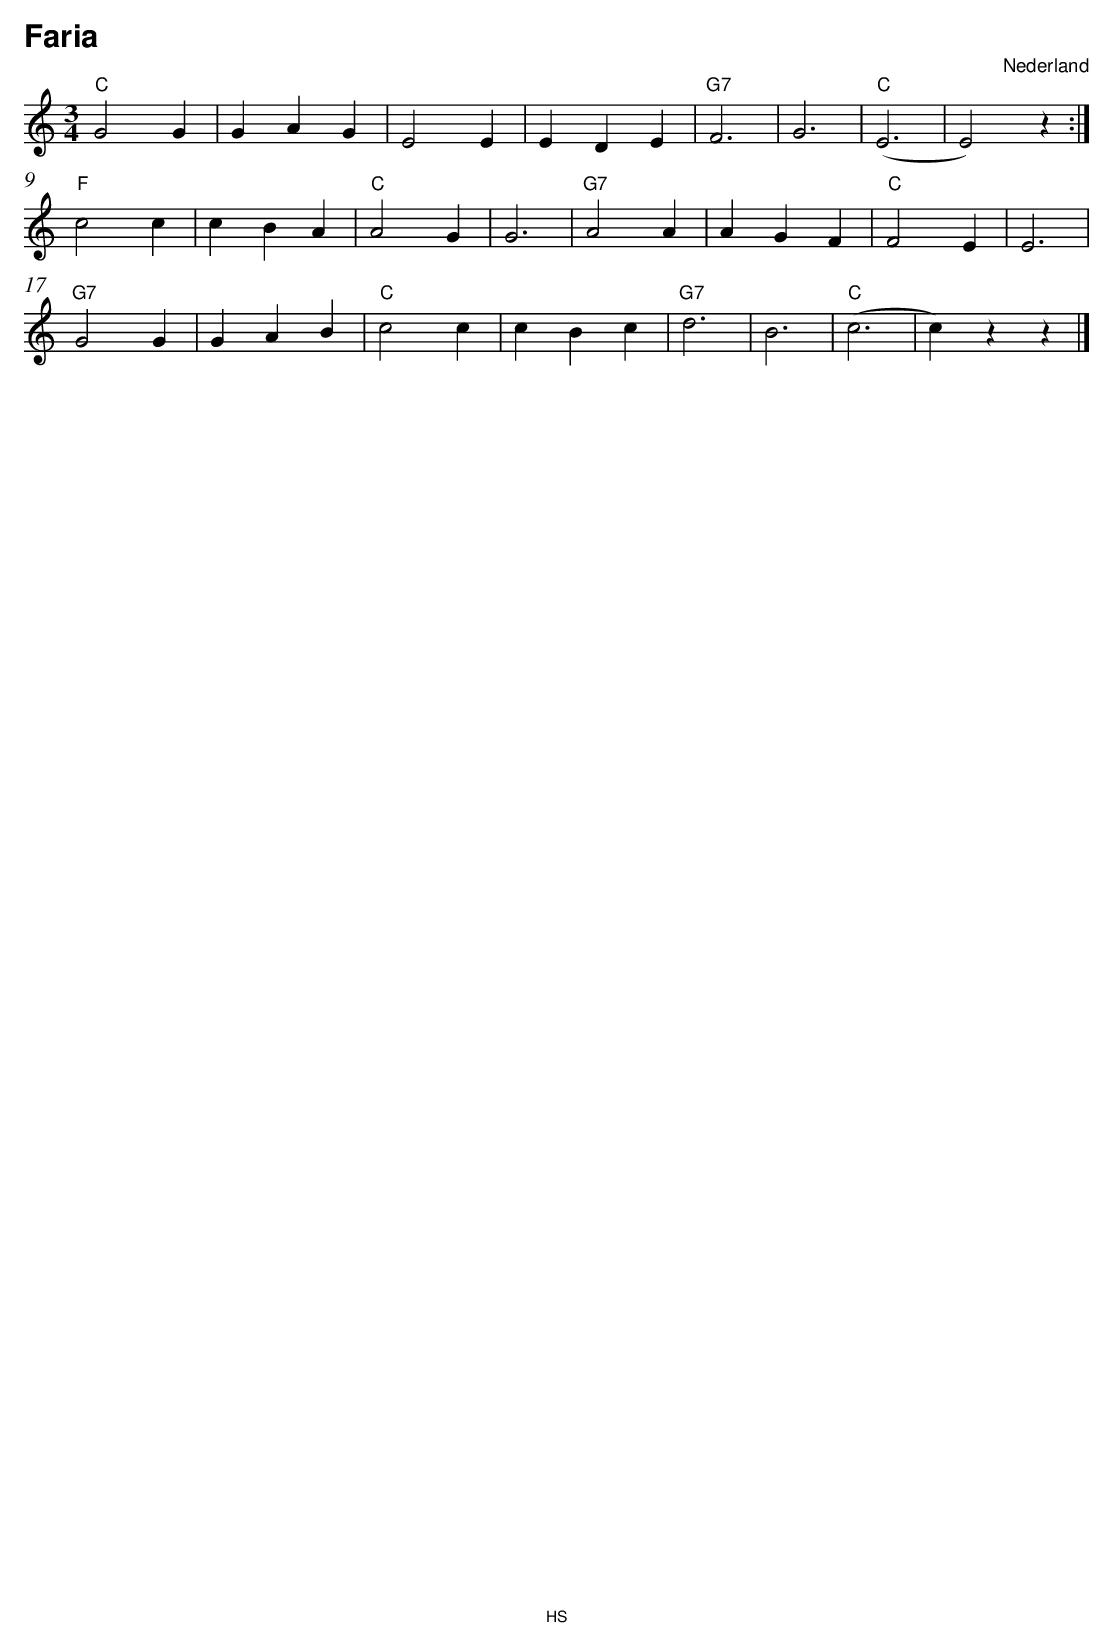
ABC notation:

X:1
T:Faria
O:Nederland
M:3/4
L:1/8
Q:1/4=286
K:C
V:1
"C" G4 G2 |G2 A2 G2 |E4 E2 |E2 D2 E2 | "G7" F6 |G6 |"C" (E6 |E4) z2 :|
"F" c4 c2 |c2 B2 A2 |"C" A4 G2 |G6 | "G7" A4 A2 |A2 G2 F2 |"C" F4 E2 |E6 |
"G7" G4 G2 |G2 A2 B2 |"C" c4 c2 |c2 B2 c2 | "G7" d6 |B6 |"C" (c6 |c2) z2 z2 |]
